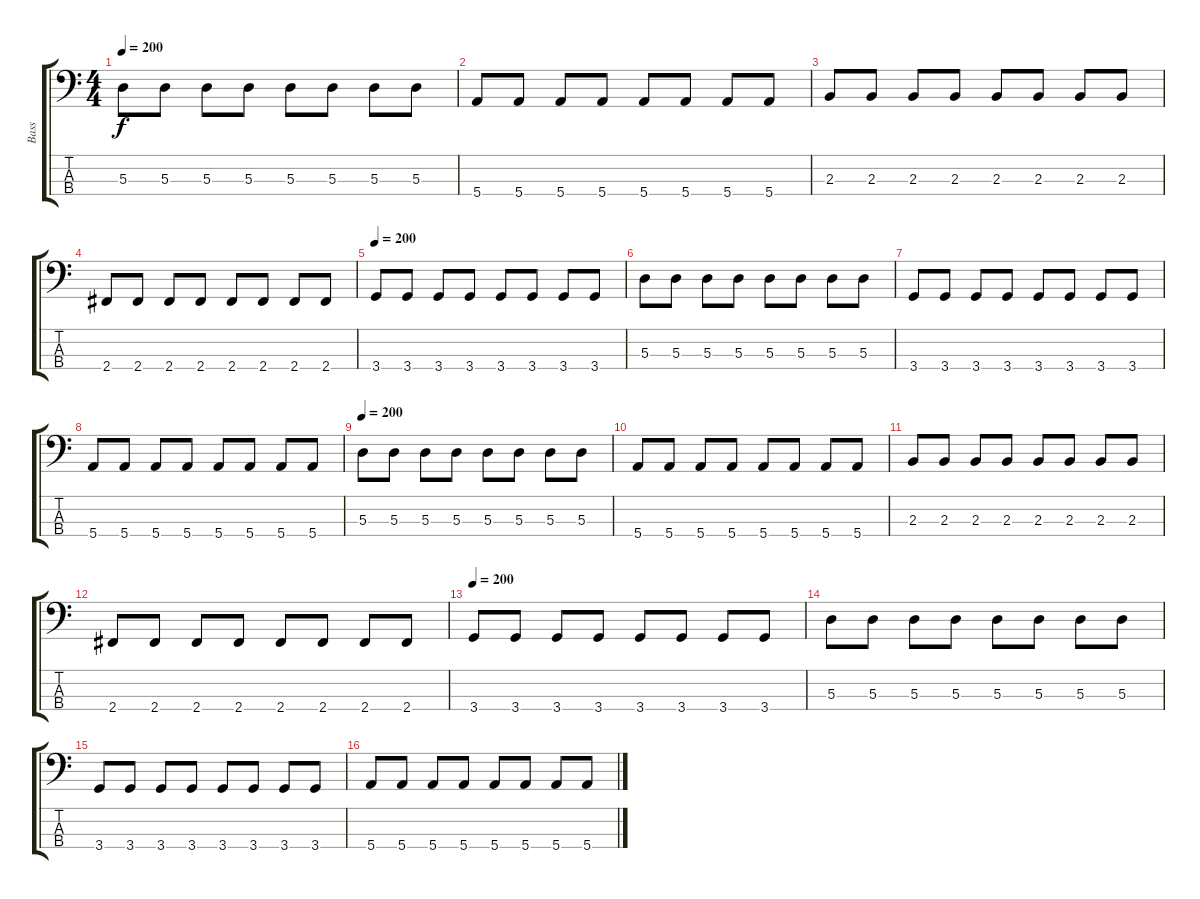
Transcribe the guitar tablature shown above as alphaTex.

\track ("Bass" "Bass") {instrument electricbassfinger}
\staff {score tabs}
\tuning (G2 D2 A1 E1) {hide}
\ts (4 4)
\tempo 200
\clef f4
\ks c
5.3.8{dy f} 5.3.8 5.3.8 5.3.8 5.3.8 5.3.8 5.3.8 5.3.8 |
5.4.8 5.4.8 5.4.8 5.4.8 5.4.8 5.4.8 5.4.8 5.4.8 |
2.3.8 2.3.8 2.3.8 2.3.8 2.3.8 2.3.8 2.3.8 2.3.8 |
2.4.8 2.4.8 2.4.8 2.4.8 2.4.8 2.4.8 2.4.8 2.4.8 |
\tempo 200
3.4.8 3.4.8 3.4.8 3.4.8 3.4.8 3.4.8 3.4.8 3.4.8 |
5.3.8 5.3.8 5.3.8 5.3.8 5.3.8 5.3.8 5.3.8 5.3.8 |
3.4.8 3.4.8 3.4.8 3.4.8 3.4.8 3.4.8 3.4.8 3.4.8 |
5.4.8 5.4.8 5.4.8 5.4.8 5.4.8 5.4.8 5.4.8 5.4.8 |
\tempo 200
5.3.8 5.3.8 5.3.8 5.3.8 5.3.8 5.3.8 5.3.8 5.3.8 |
5.4.8 5.4.8 5.4.8 5.4.8 5.4.8 5.4.8 5.4.8 5.4.8 |
2.3.8 2.3.8 2.3.8 2.3.8 2.3.8 2.3.8 2.3.8 2.3.8 |
2.4.8 2.4.8 2.4.8 2.4.8 2.4.8 2.4.8 2.4.8 2.4.8 |
\tempo 200
3.4.8 3.4.8 3.4.8 3.4.8 3.4.8 3.4.8 3.4.8 3.4.8 |
5.3.8 5.3.8 5.3.8 5.3.8 5.3.8 5.3.8 5.3.8 5.3.8 |
3.4.8 3.4.8 3.4.8 3.4.8 3.4.8 3.4.8 3.4.8 3.4.8 |
5.4.8 5.4.8 5.4.8 5.4.8 5.4.8 5.4.8 5.4.8 5.4.8
